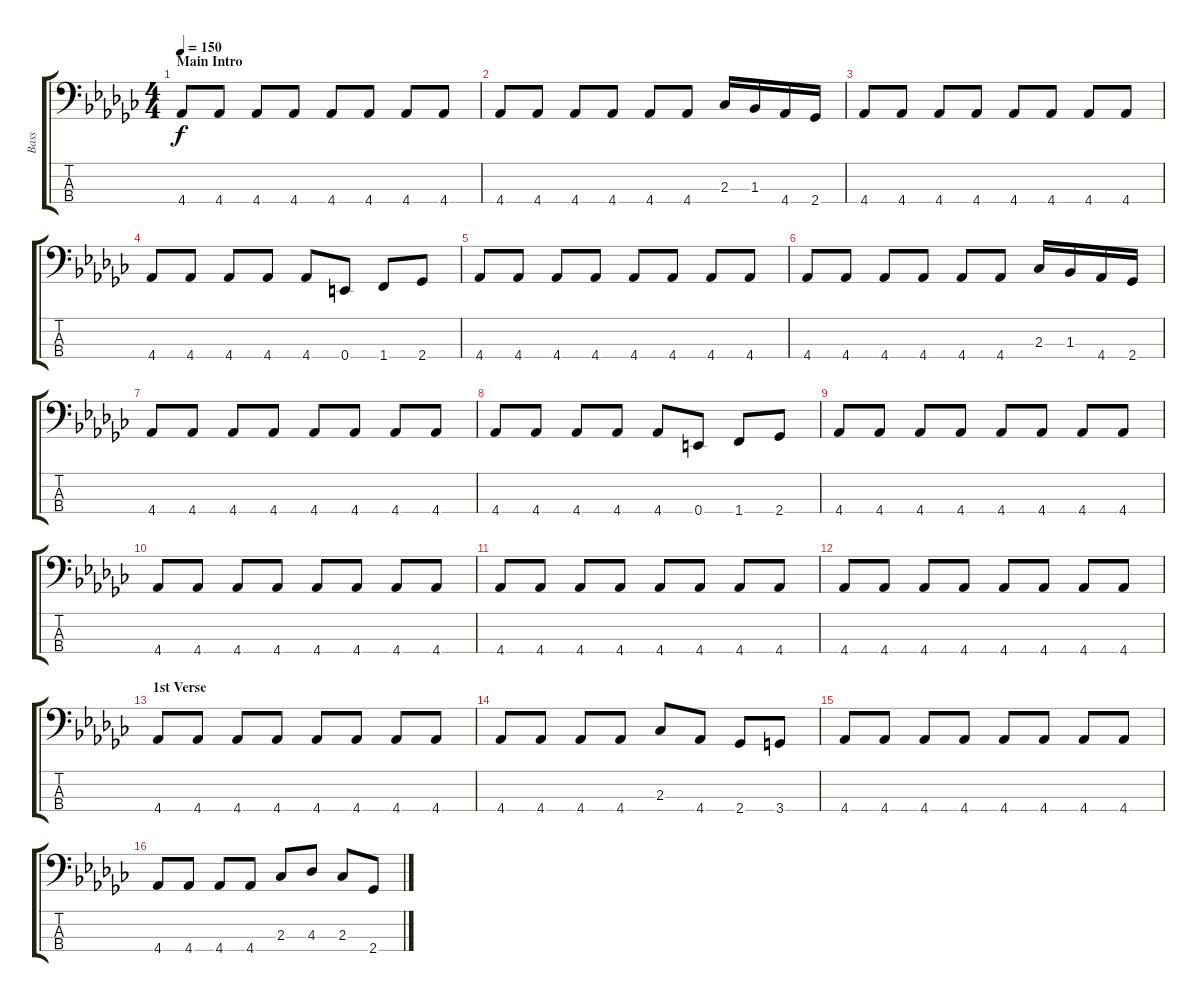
\track ("Bass" "Bass") {instrument electricbasspick}
\staff {score tabs}
\tuning (G2 D2 A1 E1) {hide}
\ts (4 4)
\section ("" "Main Intro")
\tempo 150
\clef f4
\ks gb
4.4.8{dy f} 4.4.8 4.4.8 4.4.8 4.4.8 4.4.8 4.4.8 4.4.8 |
4.4.8 4.4.8 4.4.8 4.4.8 4.4.8 4.4.8 2.3.16 1.3.16 4.4.16 2.4.16 |
4.4.8 4.4.8 4.4.8 4.4.8 4.4.8 4.4.8 4.4.8 4.4.8 |
4.4.8 4.4.8 4.4.8 4.4.8 4.4.8 0.4.8 1.4.8 2.4.8 |
4.4.8 4.4.8 4.4.8 4.4.8 4.4.8 4.4.8 4.4.8 4.4.8 |
4.4.8 4.4.8 4.4.8 4.4.8 4.4.8 4.4.8 2.3.16 1.3.16 4.4.16 2.4.16 |
4.4.8 4.4.8 4.4.8 4.4.8 4.4.8 4.4.8 4.4.8 4.4.8 |
4.4.8 4.4.8 4.4.8 4.4.8 4.4.8 0.4.8 1.4.8 2.4.8 |
4.4.8 4.4.8 4.4.8 4.4.8 4.4.8 4.4.8 4.4.8 4.4.8 |
4.4.8 4.4.8 4.4.8 4.4.8 4.4.8 4.4.8 4.4.8 4.4.8 |
4.4.8 4.4.8 4.4.8 4.4.8 4.4.8 4.4.8 4.4.8 4.4.8 |
4.4.8 4.4.8 4.4.8 4.4.8 4.4.8 4.4.8 4.4.8 4.4.8 |
\section ("" "1st Verse")
4.4.8 4.4.8 4.4.8 4.4.8 4.4.8 4.4.8 4.4.8 4.4.8 |
4.4.8 4.4.8 4.4.8 4.4.8 2.3.8 4.4.8 2.4.8 3.4.8 |
4.4.8 4.4.8 4.4.8 4.4.8 4.4.8 4.4.8 4.4.8 4.4.8 |
4.4.8 4.4.8 4.4.8 4.4.8 2.3.8 4.3.8 2.3.8 2.4.8
